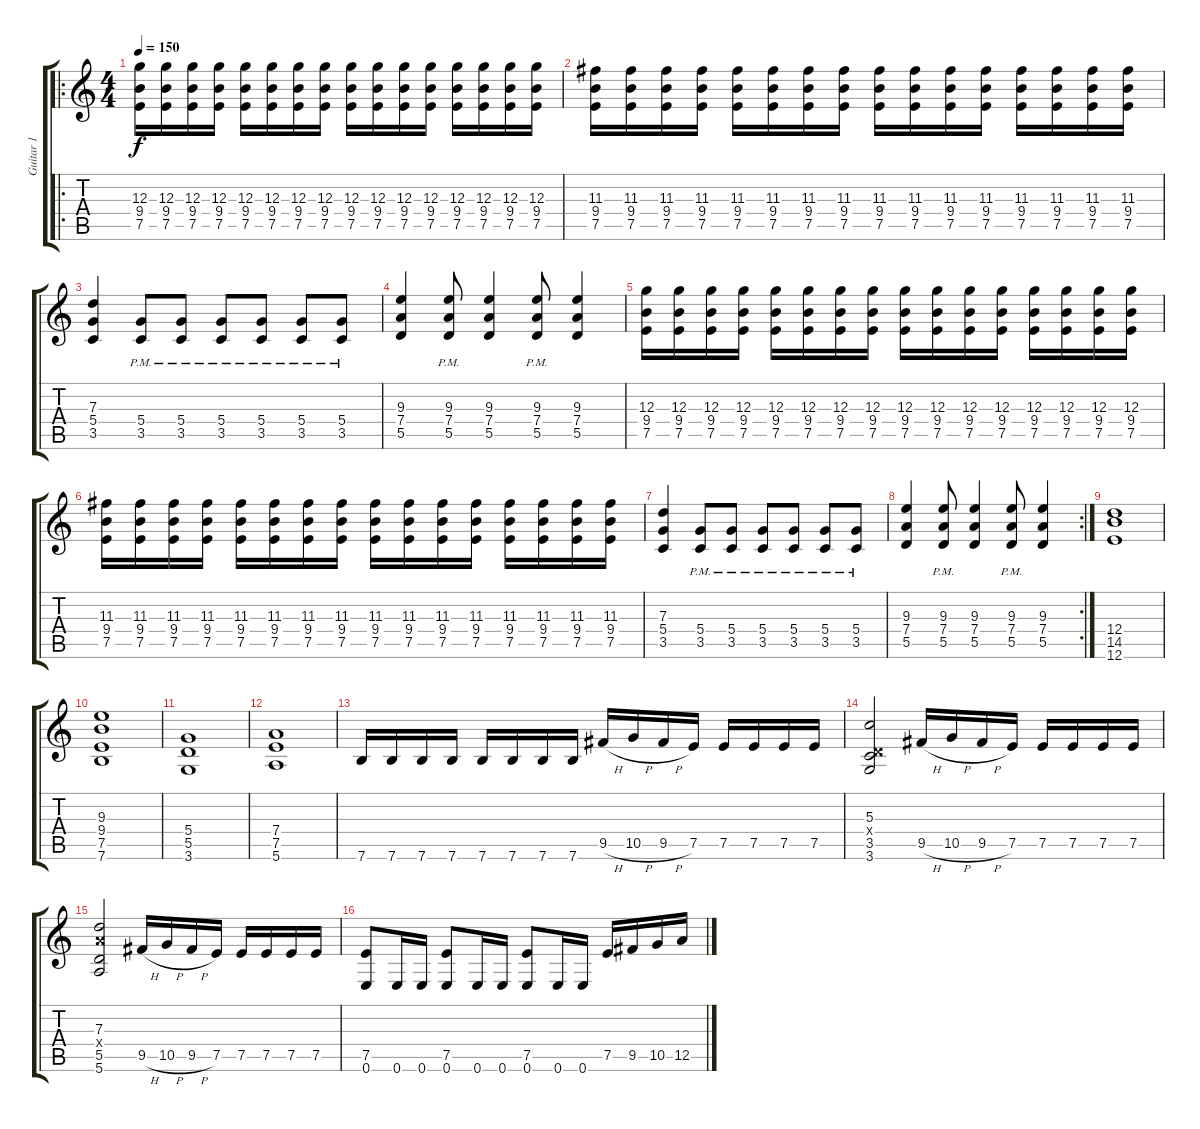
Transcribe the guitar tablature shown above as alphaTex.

\track ("Guitar 1" "Guitar 1") {instrument distortionguitar}
\staff {score tabs}
\tuning (E4 B3 G3 D3 A2 E2) {hide}
\ro
\ts (4 4)
\tempo 150
\clef g2
\ks c
(12.3 9.4 7.5).16{dy f} (12.3 9.4 7.5).16 (12.3 9.4 7.5).16 (12.3 9.4 7.5).16 (12.3 9.4 7.5).16 (12.3 9.4 7.5).16 (12.3 9.4 7.5).16 (12.3 9.4 7.5).16 (12.3 9.4 7.5).16 (12.3 9.4 7.5).16 (12.3 9.4 7.5).16 (12.3 9.4 7.5).16 (12.3 9.4 7.5).16 (12.3 9.4 7.5).16 (12.3 9.4 7.5).16 (12.3 9.4 7.5).16 |
(11.3 9.4 7.5).16 (11.3 9.4 7.5).16 (11.3 9.4 7.5).16 (11.3 9.4 7.5).16 (11.3 9.4 7.5).16 (11.3 9.4 7.5).16 (11.3 9.4 7.5).16 (11.3 9.4 7.5).16 (11.3 9.4 7.5).16 (11.3 9.4 7.5).16 (11.3 9.4 7.5).16 (11.3 9.4 7.5).16 (11.3 9.4 7.5).16 (11.3 9.4 7.5).16 (11.3 9.4 7.5).16 (11.3 9.4 7.5).16 |
(7.3 5.4 3.5).4 (5.4{pm} 3.5{pm}).8 (5.4{pm} 3.5{pm}).8 (5.4{pm} 3.5{pm}).8 (5.4{pm} 3.5{pm}).8 (5.4{pm} 3.5{pm}).8 (5.4{pm} 3.5{pm}).8 |
(9.3 7.4 5.5).4 (9.3{pm} 7.4{pm} 5.5{pm}).8 (9.3 7.4 5.5).4 (9.3{pm} 7.4{pm} 5.5{pm}).8 (9.3 7.4 5.5).4 |
(12.3 9.4 7.5).16 (12.3 9.4 7.5).16 (12.3 9.4 7.5).16 (12.3 9.4 7.5).16 (12.3 9.4 7.5).16 (12.3 9.4 7.5).16 (12.3 9.4 7.5).16 (12.3 9.4 7.5).16 (12.3 9.4 7.5).16 (12.3 9.4 7.5).16 (12.3 9.4 7.5).16 (12.3 9.4 7.5).16 (12.3 9.4 7.5).16 (12.3 9.4 7.5).16 (12.3 9.4 7.5).16 (12.3 9.4 7.5).16 |
(11.3 9.4 7.5).16 (11.3 9.4 7.5).16 (11.3 9.4 7.5).16 (11.3 9.4 7.5).16 (11.3 9.4 7.5).16 (11.3 9.4 7.5).16 (11.3 9.4 7.5).16 (11.3 9.4 7.5).16 (11.3 9.4 7.5).16 (11.3 9.4 7.5).16 (11.3 9.4 7.5).16 (11.3 9.4 7.5).16 (11.3 9.4 7.5).16 (11.3 9.4 7.5).16 (11.3 9.4 7.5).16 (11.3 9.4 7.5).16 |
(7.3 5.4 3.5).4 (5.4{pm} 3.5{pm}).8 (5.4{pm} 3.5{pm}).8 (5.4{pm} 3.5{pm}).8 (5.4{pm} 3.5{pm}).8 (5.4{pm} 3.5{pm}).8 (5.4{pm} 3.5{pm}).8 |
\rc 2
(9.3 7.4 5.5).4 (9.3{pm} 7.4{pm} 5.5{pm}).8 (9.3 7.4 5.5).4 (9.3{pm} 7.4{pm} 5.5{pm}).8 (9.3 7.4 5.5).4 |
(12.4 14.5 12.6).1 |
(9.3 9.4 7.5 7.6).1 |
(5.4 5.5 3.6).1 |
(7.4 7.5 5.6).1 |
7.6.16 7.6.16 7.6.16 7.6.16 7.6.16 7.6.16 7.6.16 7.6.16 9.5{h}.16 10.5{h}.16 9.5{h}.16 7.5.16 7.5.16 7.5.16 7.5.16 7.5.16 |
(5.3 0.4{x} 3.5 3.6).2 9.5{h}.16 10.5{h}.16 9.5{h}.16 7.5.16 7.5.16 7.5.16 7.5.16 7.5.16 |
(7.3 7.4{x} 5.5 5.6).2 9.5{h}.16 10.5{h}.16 9.5{h}.16 7.5.16 7.5.16 7.5.16 7.5.16 7.5.16 |
(7.5 0.6).8 0.6.16 0.6.16 (7.5 0.6).8 0.6.16 0.6.16 (7.5 0.6).8 0.6.16 0.6.16 7.5.16 9.5.16 10.5.16 12.5.16
